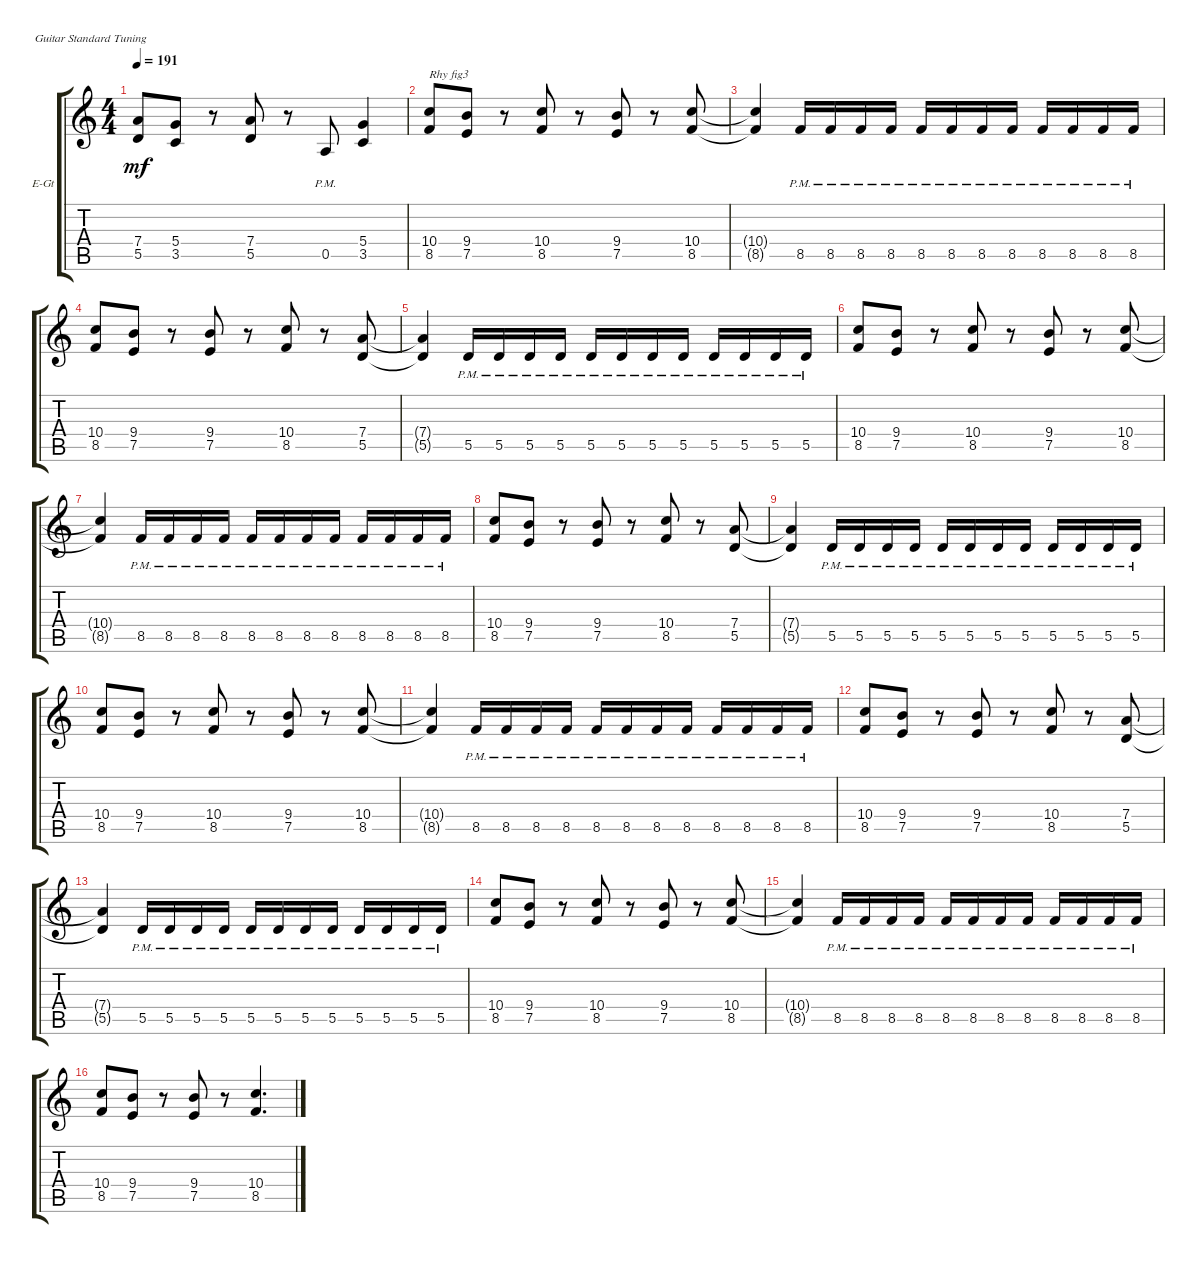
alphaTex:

\defaultSystemsLayout 4
\bracketExtendMode groupsimilarinstruments
\firstSystemTrackNameOrientation horizontal
\otherSystemsTrackNameOrientation horizontal
\track ("Electric Guitar" "E-Gt") {instrument distortionguitar}
\staff {score tabs}
\tuning (E4 B3 G3 D3 A2 E2)
\ts (4 4)
\tempo 191
\clef g2
\ks c
(5.5 7.4).8{dy mf} (5.4 3.5).8 r.8 (5.5 7.4).8 r.8 0.5{pm}.8 (5.4 3.5).4 |
(8.5 10.4).8{txt "Rhy fig3"} (9.4 7.5).8 r.8 (8.5 10.4).8 r.8 (9.4 7.5).8 r.8 (8.5 10.4).8 |
(8.5{t} 10.4{t}).4 8.5{pm}.16 8.5{pm}.16 8.5{pm}.16 8.5{pm}.16 8.5{pm}.16 8.5{pm}.16 8.5{pm}.16 8.5{pm}.16 8.5{pm}.16 8.5{pm}.16 8.5{pm}.16 8.5{pm}.16 |
(8.5 10.4).8 (9.4 7.5).8 r.8 (7.5 9.4).8 r.8 (10.4 8.5).8 r.8 (5.5 7.4).8 |
(5.5{t} 7.4{t}).4 5.5{pm}.16 5.5{pm}.16 5.5{pm}.16 5.5{pm}.16 5.5{pm}.16 5.5{pm}.16 5.5{pm}.16 5.5{pm}.16 5.5{pm}.16 5.5{pm}.16 5.5{pm}.16 5.5{pm}.16 |
(8.5 10.4).8 (9.4 7.5).8 r.8 (8.5 10.4).8 r.8 (9.4 7.5).8 r.8 (8.5 10.4).8 |
(8.5{t} 10.4{t}).4 8.5{pm}.16 8.5{pm}.16 8.5{pm}.16 8.5{pm}.16 8.5{pm}.16 8.5{pm}.16 8.5{pm}.16 8.5{pm}.16 8.5{pm}.16 8.5{pm}.16 8.5{pm}.16 8.5{pm}.16 |
(8.5 10.4).8 (9.4 7.5).8 r.8 (7.5 9.4).8 r.8 (10.4 8.5).8 r.8 (5.5 7.4).8 |
(5.5{t} 7.4{t}).4 5.5{pm}.16 5.5{pm}.16 5.5{pm}.16 5.5{pm}.16 5.5{pm}.16 5.5{pm}.16 5.5{pm}.16 5.5{pm}.16 5.5{pm}.16 5.5{pm}.16 5.5{pm}.16 5.5{pm}.16 |
(8.5 10.4).8 (9.4 7.5).8 r.8 (8.5 10.4).8 r.8 (9.4 7.5).8 r.8 (8.5 10.4).8 |
(8.5{t} 10.4{t}).4 8.5{pm}.16 8.5{pm}.16 8.5{pm}.16 8.5{pm}.16 8.5{pm}.16 8.5{pm}.16 8.5{pm}.16 8.5{pm}.16 8.5{pm}.16 8.5{pm}.16 8.5{pm}.16 8.5{pm}.16 |
(8.5 10.4).8 (9.4 7.5).8 r.8 (7.5 9.4).8 r.8 (10.4 8.5).8 r.8 (5.5 7.4).8 |
(5.5{t} 7.4{t}).4 5.5{pm}.16 5.5{pm}.16 5.5{pm}.16 5.5{pm}.16 5.5{pm}.16 5.5{pm}.16 5.5{pm}.16 5.5{pm}.16 5.5{pm}.16 5.5{pm}.16 5.5{pm}.16 5.5{pm}.16 |
(8.5 10.4).8 (9.4 7.5).8 r.8 (8.5 10.4).8 r.8 (9.4 7.5).8 r.8 (8.5 10.4).8 |
(8.5{t} 10.4{t}).4 8.5{pm}.16 8.5{pm}.16 8.5{pm}.16 8.5{pm}.16 8.5{pm}.16 8.5{pm}.16 8.5{pm}.16 8.5{pm}.16 8.5{pm}.16 8.5{pm}.16 8.5{pm}.16 8.5{pm}.16 |
(8.5 10.4).8 (9.4 7.5).8 r.8 (7.5 9.4).8 r.8 (10.4 8.5).4{d}
